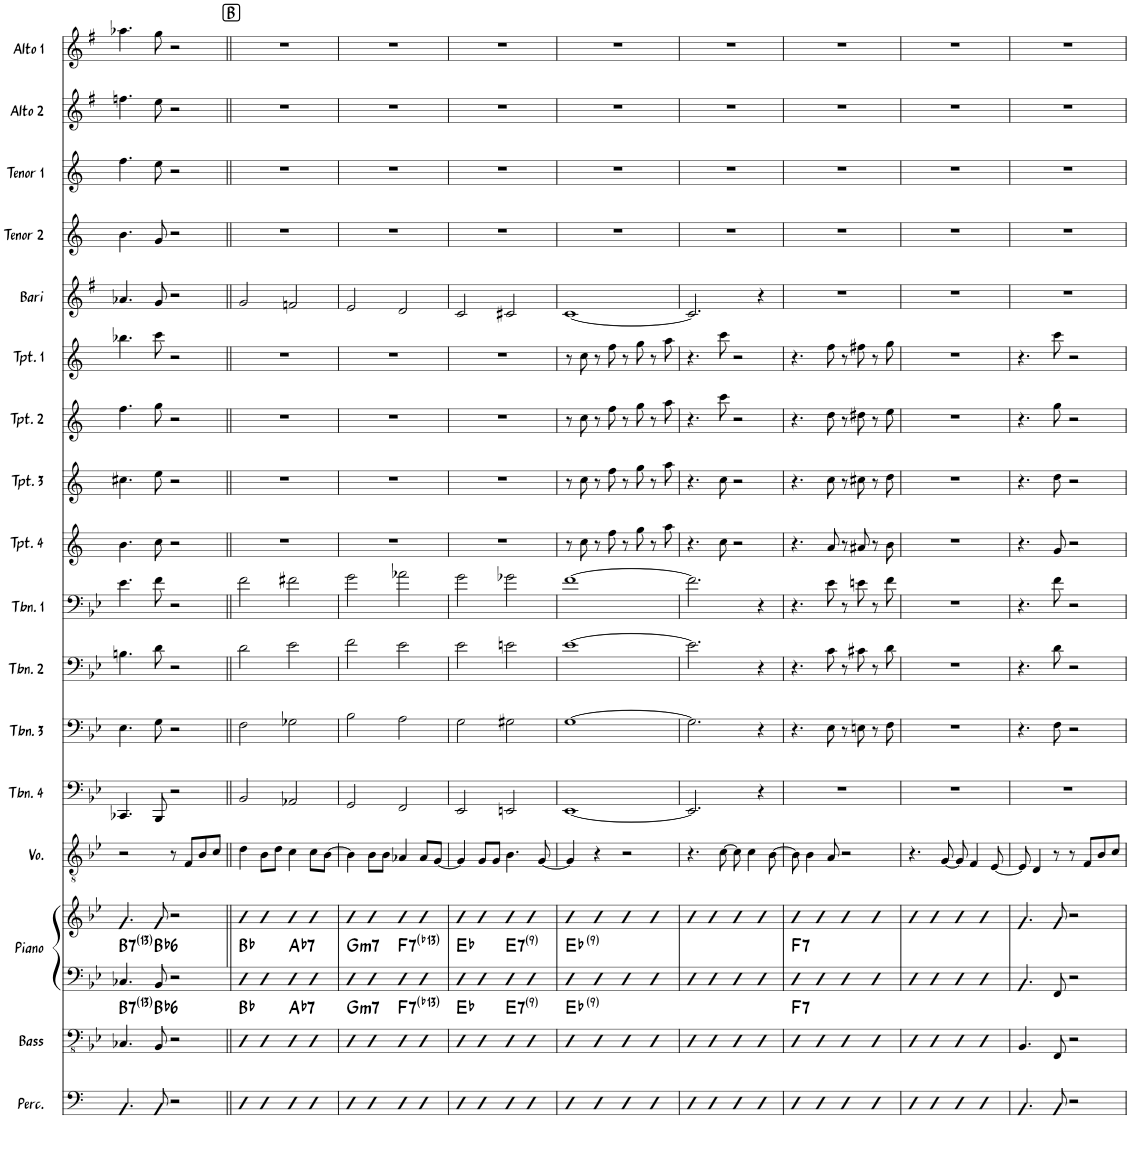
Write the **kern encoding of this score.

**kern	**kern	**harte	**kern	**kern	**harte	**kern	**kern	**kern	**kern	**kern	**kern	**kern	**kern	**kern	**kern	**kern	**kern	**kern	**kern
*part17	*part16	*part16	*part15	*part15	*part15	*part14	*part13	*part12	*part11	*part10	*part9	*part8	*part7	*part6	*part5	*part4	*part3	*part2	*part1
*staff18	*staff17	*	*staff16	*staff15	*	*staff14	*staff13	*staff12	*staff11	*staff10	*staff9	*staff8	*staff7	*staff6	*staff5	*staff4	*staff3	*staff2	*staff1
*I"Percussions	*I"Bass	*	*I"Piano	*	*	*I"Voice	*I"Trombone 4	*I"Trombone 3	*I"Trombone 2	*I"Trombone 1	*I"Trumpet 4	*I"Trumpet 3	*I"Trumpet 2	*I"Trumpet 1	*I"Baritone Sax	*I"Tenor Sax 2	*I"Tenor Sax 1	*I"Alto Sax 2	*I"Alto Sax 1
*I'Perc.	*I'Bass	*	*I'Piano	*	*	*I'Vo.	*I'Tbn. 4	*I'Tbn. 3	*I'Tbn. 2	*I'Tbn. 1	*I'Tpt. 4	*I'Tpt. 3	*I'Tpt. 2	*I'Tpt. 1	*I'Bari	*I'Tenor 2	*I'Tenor 1	*I'Alto 2	*I'Alto 1
!!LO:PB:g=z
*clefF4	*clefFv4	*	*clefF4	*clefG2	*	*clefGv2	*clefF4	*clefF4	*clefF4	*clefF4	*clefG2	*clefG2	*clefG2	*clefG2	*clefG2	*clefG2	*clefG2	*clefG2	*clefG2
*	*	*	*	*	*	*	*	*	*	*	*Trd1c2	*Trd1c2	*Trd1c2	*Trd1c2	*Trd12c21	*Trd8c14	*Trd8c14	*Trd5c9	*Trd5c9
*k[]	*k[b-e-]	*	*k[b-e-]	*k[b-e-]	*	*k[b-e-]	*k[b-e-]	*k[b-e-]	*k[b-e-]	*k[b-e-]	*k[]	*k[]	*k[]	*k[]	*k[f#]	*k[]	*k[]	*k[f#]	*k[f#]
*M2/2	*M2/2	*	*M2/2	*M2/2	*	*M2/2	*M2/2	*M2/2	*M2/2	*M2/2	*M2/2	*M2/2	*M2/2	*M2/2	*M2/2	*M2/2	*M2/2	*M2/2	*M2/2
*met(c|)	*met(c|)	*	*met(c|)	*met(c|)	*	*met(c|)	*met(c|)	*met(c|)	*met(c|)	*met(c|)	*met(c|)	*met(c|)	*met(c|)	*met(c|)	*met(c|)	*met(c|)	*met(c|)	*met(c|)	*met(c|)
=8	=8	=8	=8	=8	=8	=8	=8	=8	=8	=8	=8	=8	=8	=8	=8	=8	=8	=8	=8
!	!	!LO:H:kt=7	!	!	!LO:H:kt=7	!	!	!	!	!	!	!	!	!	!	!	!	!	!
4.BB/	4.CC-X/	B:7(13)	4.C-X/	4.g/	B:7(13)	2r	4.CC-X/	4.E-\	4.Bn\	4.e-\	4.b\	4.cc#X\	4.ff\	4.bb-X\	4.a-X/	4.b\	4.ff\	4.ffn\	4.aa-X\
!	!	!LO:H:kt=6	!	!	!LO:H:kt=6	!	!	!	!	!	!	!	!	!	!	!	!	!	!
8BB/	8BBB-/	Bb:maj6	8BB-/	8g/	Bb:maj6	.	8BBB-/	8G\	8d\	8f\	8cc\	8ee\	8gg\	8ccc\	8g/	8g/	8ee\	8ee\	8gg\
2r	2r	.	2r	2r	.	8r	2r	2r	2r	2r	2r	2r	2r	2r	2r	2r	2r	2r	2r
.	.	.	.	.	.	8F/L	.	.	.	.	.	.	.	.	.	.	.	.	.
.	.	.	.	.	.	8B-/	.	.	.	.	.	.	.	.	.	.	.	.	.
.	.	.	.	.	.	8c/J	.	.	.	.	.	.	.	.	.	.	.	.	.
!!LO:REH:place=s1:a:cj:fs=14:t=B
=9||	=9||	=9||	=9||	=9||	=9||	=9||	=9||	=9||	=9||	=9||	=9||	=9||	=9||	=9||	=9||	=9||	=9||	=9||	=9||
4DD	4DD	Bb:maj	4DD	4DD	Bb:maj	4d\	2BB-/	2F\	2d\	2f\	1r	1r	1r	1r	2g/	1r	1r	1r	1r
4DD	4DD	.	4DD	4DD	.	8B-\L	.	.	.	.	.	.	.	.	.	.	.	.	.
.	.	.	.	.	.	8d\J	.	.	.	.	.	.	.	.	.	.	.	.	.
!	!	!LO:H:kt=7	!	!	!LO:H:kt=7	!	!	!	!	!	!	!	!	!	!	!	!	!	!
4DD	4DD	Ab:7	4DD	4DD	Ab:7	4c\	2AA-X/	2G-X\	2e-\	2f#X\	.	.	.	.	2fn/	.	.	.	.
4DD	4DD	.	4DD	4DD	.	8c\L	.	.	.	.	.	.	.	.	.	.	.	.	.
.	.	.	.	.	.	[8B-\J	.	.	.	.	.	.	.	.	.	.	.	.	.
=10	=10	=10	=10	=10	=10	=10	=10	=10	=10	=10	=10	=10	=10	=10	=10	=10	=10	=10	=10
!	!	!LO:H:kt=m7	!	!	!LO:H:kt=m7	!	!	!	!	!	!	!	!	!	!	!	!	!	!
4DD	4DD	G:min7	4DD	4DD	G:min7	4B-\]	2GG/	2B-\	2f\	2g\	1r	1r	1r	1r	2e/	1r	1r	1r	1r
4DD	4DD	.	4DD	4DD	.	8B-\L	.	.	.	.	.	.	.	.	.	.	.	.	.
.	.	.	.	.	.	8B-\J	.	.	.	.	.	.	.	.	.	.	.	.	.
!	!	!LO:H:kt=7	!	!	!LO:H:kt=7	!	!	!	!	!	!	!	!	!	!	!	!	!	!
4DD	4DD	F:7(b13)	4DD	4DD	F:7(b13)	4A-X/	2FF/	2A\	2e-\	2a-X\	.	.	.	.	2d/	.	.	.	.
4DD	4DD	.	4DD	4DD	.	8A-/L	.	.	.	.	.	.	.	.	.	.	.	.	.
.	.	.	.	.	.	[8G/J	.	.	.	.	.	.	.	.	.	.	.	.	.
=11	=11	=11	=11	=11	=11	=11	=11	=11	=11	=11	=11	=11	=11	=11	=11	=11	=11	=11	=11
4DD	4DD	Eb:maj	4DD	4DD	Eb:maj	4G/]	2EE-/	2G\	2e-\	2g\	1r	1r	1r	1r	2c/	1r	1r	1r	1r
4DD	4DD	.	4DD	4DD	.	8G/L	.	.	.	.	.	.	.	.	.	.	.	.	.
.	.	.	.	.	.	8G/J	.	.	.	.	.	.	.	.	.	.	.	.	.
!	!	!LO:H:kt=7	!	!	!LO:H:kt=7	!	!	!	!	!	!	!	!	!	!	!	!	!	!
4DD	4DD	E:7(9)	4DD	4DD	E:7(9)	4.B-\	2EEn/	2G#X\	2en\	2g-X\	.	.	.	.	2c#X/	.	.	.	.
4DD	4DD	.	4DD	4DD	.	.	.	.	.	.	.	.	.	.	.	.	.	.	.
.	.	.	.	.	.	[8G/	.	.	.	.	.	.	.	.	.	.	.	.	.
=12	=12	=12	=12	=12	=12	=12	=12	=12	=12	=12	=12	=12	=12	=12	=12	=12	=12	=12	=12
4DD	4DD	Eb:maj(9)	4DD	4DD	Eb:maj(9)	4G/]	[1EE-	[1G	[1e-	[1f	8r	8r	8r	8r	[1c	1r	1r	1r	1r
.	.	.	.	.	.	.	.	.	.	.	8cc\	8cc\	8cc\	8cc\	.	.	.	.	.
4DD	4DD	.	4DD	4DD	.	4r	.	.	.	.	8r	8r	8r	8r	.	.	.	.	.
.	.	.	.	.	.	.	.	.	.	.	8ff\	8ff\	8ff\	8ff\	.	.	.	.	.
4DD	4DD	.	4DD	4DD	.	2r	.	.	.	.	8r	8r	8r	8r	.	.	.	.	.
.	.	.	.	.	.	.	.	.	.	.	8gg\	8gg\	8gg\	8gg\	.	.	.	.	.
4DD	4DD	.	4DD	4DD	.	.	.	.	.	.	8r	8r	8r	8r	.	.	.	.	.
.	.	.	.	.	.	.	.	.	.	.	8aa\	8aa\	8aa\	8aa\	.	.	.	.	.
=13	=13	=13	=13	=13	=13	=13	=13	=13	=13	=13	=13	=13	=13	=13	=13	=13	=13	=13	=13
4DD	4DD	.	4DD	4DD	.	4.r	2.EE-/]	2.G\]	2.e-\]	2.f\]	4.r	4.r	4.r	4.r	2.c/]	1r	1r	1r	1r
4DD	4DD	.	4DD	4DD	.	.	.	.	.	.	.	.	.	.	.	.	.	.	.
.	.	.	.	.	.	[8c\	.	.	.	.	8cc\	8cc\	8ccc\	8ccc\	.	.	.	.	.
4DD	4DD	.	4DD	4DD	.	8c\]	.	.	.	.	2r	2r	2r	2r	.	.	.	.	.
.	.	.	.	.	.	4c\	.	.	.	.	.	.	.	.	.	.	.	.	.
4DD	4DD	.	4DD	4DD	.	.	4r	4r	4r	4r	.	.	.	.	4r	.	.	.	.
.	.	.	.	.	.	[8B-\	.	.	.	.	.	.	.	.	.	.	.	.	.
=14	=14	=14	=14	=14	=14	=14	=14	=14	=14	=14	=14	=14	=14	=14	=14	=14	=14	=14	=14
!	!	!LO:H:kt=7	!	!	!LO:H:kt=7	!	!	!	!	!	!	!	!	!	!	!	!	!	!
4DD	4DD	F:7	4DD	4DD	F:7	8B-\]	1r	4.r	4.r	4.r	4.r	4.r	4.r	4.r	1r	1r	1r	1r	1r
.	.	.	.	.	.	4B-\	.	.	.	.	.	.	.	.	.	.	.	.	.
4DD	4DD	.	4DD	4DD	.	.	.	.	.	.	.	.	.	.	.	.	.	.	.
.	.	.	.	.	.	8A/	.	8E-\	8c\	8e-\	8a/	8cc\	8dd\	8ff\	.	.	.	.	.
4DD	4DD	.	4DD	4DD	.	2r	.	8r	8r	8r	8r	8r	8r	8r	.	.	.	.	.
.	.	.	.	.	.	.	.	8En\	8c#X\	8en\	8a#X/	8cc#X\	8dd#X\	8ff#X\	.	.	.	.	.
4DD	4DD	.	4DD	4DD	.	.	.	8r	8r	8r	8r	8r	8r	8r	.	.	.	.	.
.	.	.	.	.	.	.	.	8F\	8d\	8f\	8b\	8dd\	8ee\	8gg\	.	.	.	.	.
=15	=15	=15	=15	=15	=15	=15	=15	=15	=15	=15	=15	=15	=15	=15	=15	=15	=15	=15	=15
4DD	4DD	.	4DD	4DD	.	4.r	1r	1r	1r	1r	1r	1r	1r	1r	1r	1r	1r	1r	1r
4DD	4DD	.	4DD	4DD	.	.	.	.	.	.	.	.	.	.	.	.	.	.	.
.	.	.	.	.	.	[8G/	.	.	.	.	.	.	.	.	.	.	.	.	.
4DD	4DD	.	4DD	4DD	.	8G/]	.	.	.	.	.	.	.	.	.	.	.	.	.
.	.	.	.	.	.	4F/	.	.	.	.	.	.	.	.	.	.	.	.	.
4DD	4DD	.	4DD	4DD	.	.	.	.	.	.	.	.	.	.	.	.	.	.	.
.	.	.	.	.	.	[8E-/	.	.	.	.	.	.	.	.	.	.	.	.	.
=16	=16	=16	=16	=16	=16	=16	=16	=16	=16	=16	=16	=16	=16	=16	=16	=16	=16	=16	=16
4.BB/	4.BBB-/	.	4.BB-/	4.g/	.	8E-/]	1r	4.r	4.r	4.r	4.r	4.r	4.r	4.r	1r	1r	1r	1r	1r
.	.	.	.	.	.	4D/	.	.	.	.	.	.	.	.	.	.	.	.	.
8BB/	8FFF/	.	8FF/	8g/	.	8r	.	8F\	8d\	8f\	8g/	8dd\	8gg\	8ccc\	.	.	.	.	.
2r	2r	.	2r	2r	.	8r	.	2r	2r	2r	2r	2r	2r	2r	.	.	.	.	.
.	.	.	.	.	.	8F/L	.	.	.	.	.	.	.	.	.	.	.	.	.
.	.	.	.	.	.	8B-/	.	.	.	.	.	.	.	.	.	.	.	.	.
.	.	.	.	.	.	8c/J	.	.	.	.	.	.	.	.	.	.	.	.	.
=	=	=	=	=	=	=	=	=	=	=	=	=	=	=	=	=	=	=	=
*-	*-	*-	*-	*-	*-	*-	*-	*-	*-	*-	*-	*-	*-	*-	*-	*-	*-	*-	*-
